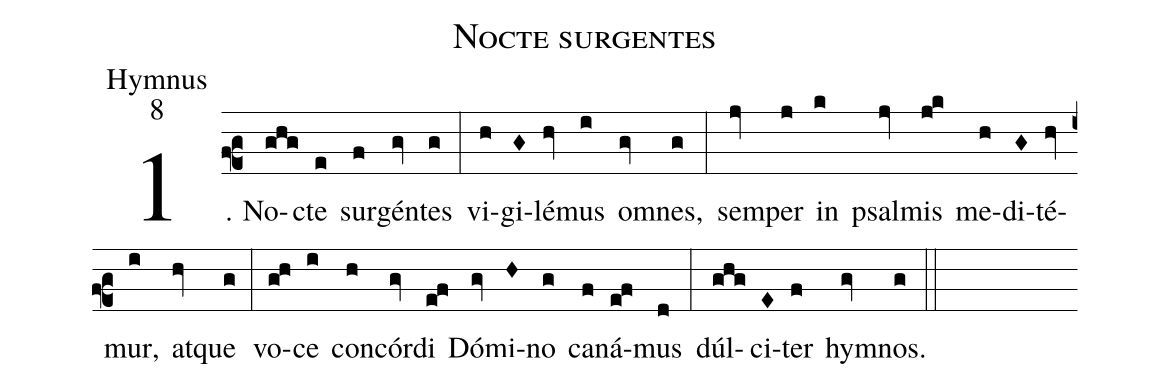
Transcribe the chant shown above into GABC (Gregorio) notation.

name:Nocte surgentes;
office-part:Hymnus;
mode:8;
%%
%%
(f2) 1. No(ghg)cte(e) sur(f)gén(gv)tes(g) (:) vi(h)gi(G)lé(hv)mus(i) om(gv)nes,(g) (:)
sem(jv)per(j) in(k) psal(jv)mis(j!k) me(h)di(G)té(hv)mur,(i) at(hv)que(g) (:)
vo(g!h)ce(i) con(h)cór(gv)di(e!f) Dó(gv)mi(H)no(g) ca(f)ná(e!f)mus(d) (:)
dúl(ghg)ci(E)ter(f) hym(gv)nos.(g) (::)
